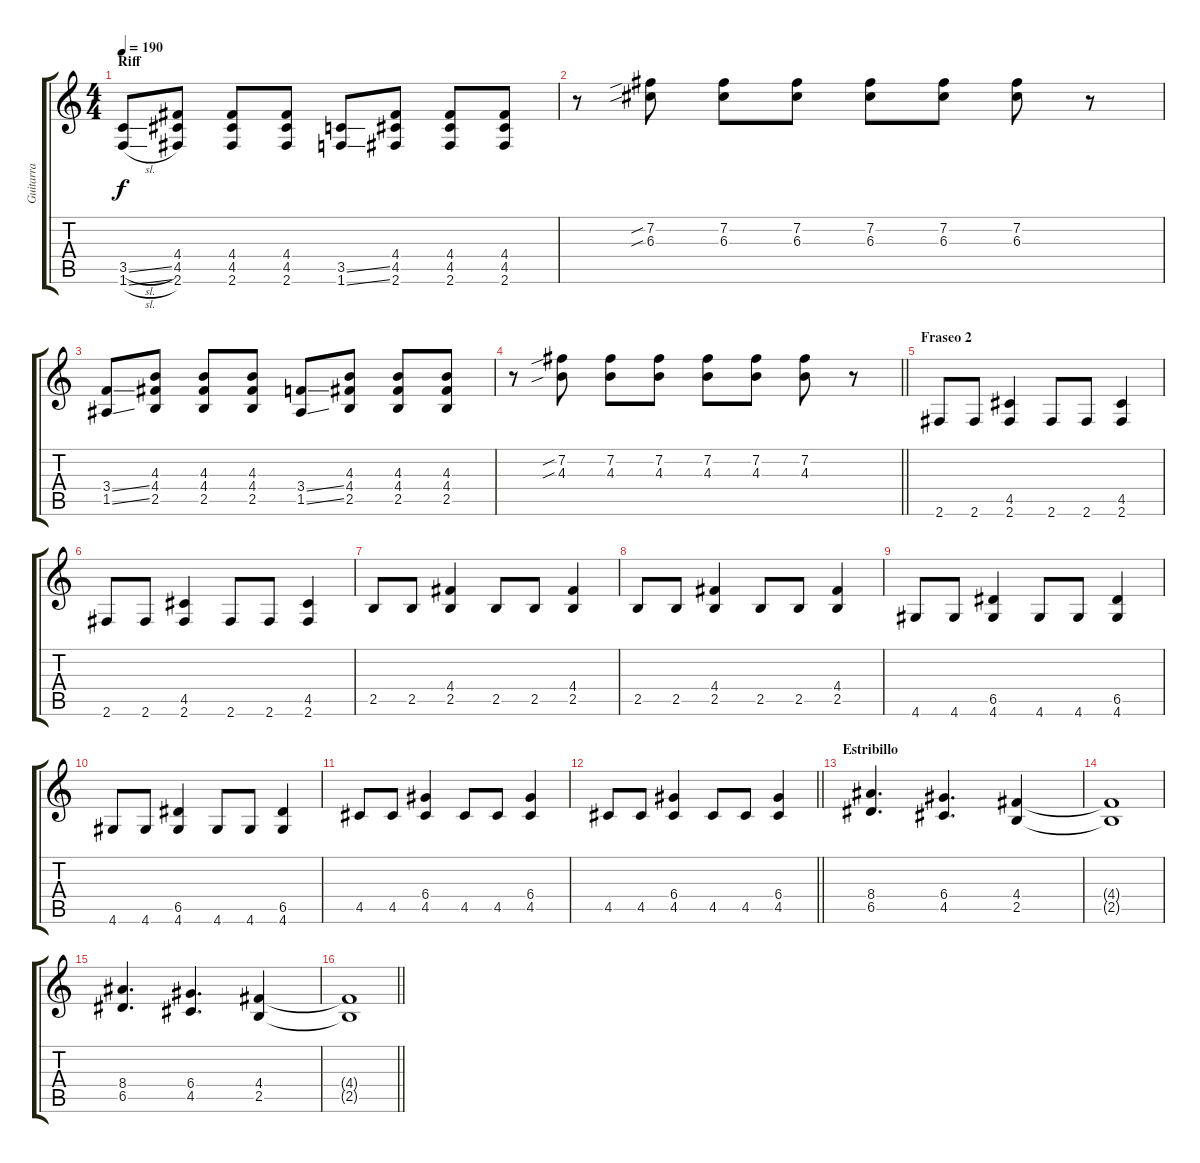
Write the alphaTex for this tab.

\track ("Guitarra" "Guitarra") {instrument overdrivenguitar}
\staff {score tabs}
\tuning (E4 B3 G3 D3 A2 E2) {hide}
\ts (4 4)
\section ("" "Riff")
\tempo 190
\clef g2
\ks c
(3.5{sl} 1.6{sl}).8{dy f} (4.4 4.5 2.6).8 (4.4 4.5 2.6).8 (4.4 4.5 2.6).8 (3.5{ss} 1.6{ss}).8 (4.4 4.5 2.6).8 (4.4 4.5 2.6).8 (4.4 4.5 2.6).8 |
r.8 (7.2{sib} 6.3{sib}).8 (7.2 6.3).8 (7.2 6.3).8 (7.2 6.3).8 (7.2 6.3).8 (7.2 6.3).8 r.8 |
(3.4{ss} 1.5{ss}).8 (4.3 4.4 2.5).8 (4.3 4.4 2.5).8 (4.3 4.4 2.5).8 (3.4{ss} 1.5{ss}).8 (4.3 4.4 2.5).8 (4.3 4.4 2.5).8 (4.3 4.4 2.5).8 |
\barLineRight lightlight
r.8 (7.2{sib} 4.3{sib}).8 (7.2 4.3).8 (7.2 4.3).8 (7.2 4.3).8 (7.2 4.3).8 (7.2 4.3).8 r.8 |
\section ("" "Fraseo 2")
2.6.8 2.6.8 (4.5 2.6).4 2.6.8 2.6.8 (4.5 2.6).4 |
2.6.8 2.6.8 (4.5 2.6).4 2.6.8 2.6.8 (4.5 2.6).4 |
2.5.8 2.5.8 (4.4 2.5).4 2.5.8 2.5.8 (4.4 2.5).4 |
2.5.8 2.5.8 (4.4 2.5).4 2.5.8 2.5.8 (4.4 2.5).4 |
4.6.8 4.6.8 (6.5 4.6).4 4.6.8 4.6.8 (6.5 4.6).4 |
4.6.8 4.6.8 (6.5 4.6).4 4.6.8 4.6.8 (6.5 4.6).4 |
4.5.8 4.5.8 (6.4 4.5).4 4.5.8 4.5.8 (6.4 4.5).4 |
\barLineRight lightlight
4.5.8 4.5.8 (6.4 4.5).4 4.5.8 4.5.8 (6.4 4.5).4 |
\section ("" "Estribillo")
(8.4 6.5).4{d} (6.4 4.5).4{d} (4.4 2.5).4 |
(4.4{t} 2.5{t}).1 |
(8.4 6.5).4{d} (6.4 4.5).4{d} (4.4 2.5).4 |
\barLineRight lightlight
(4.4{t} 2.5{t}).1
